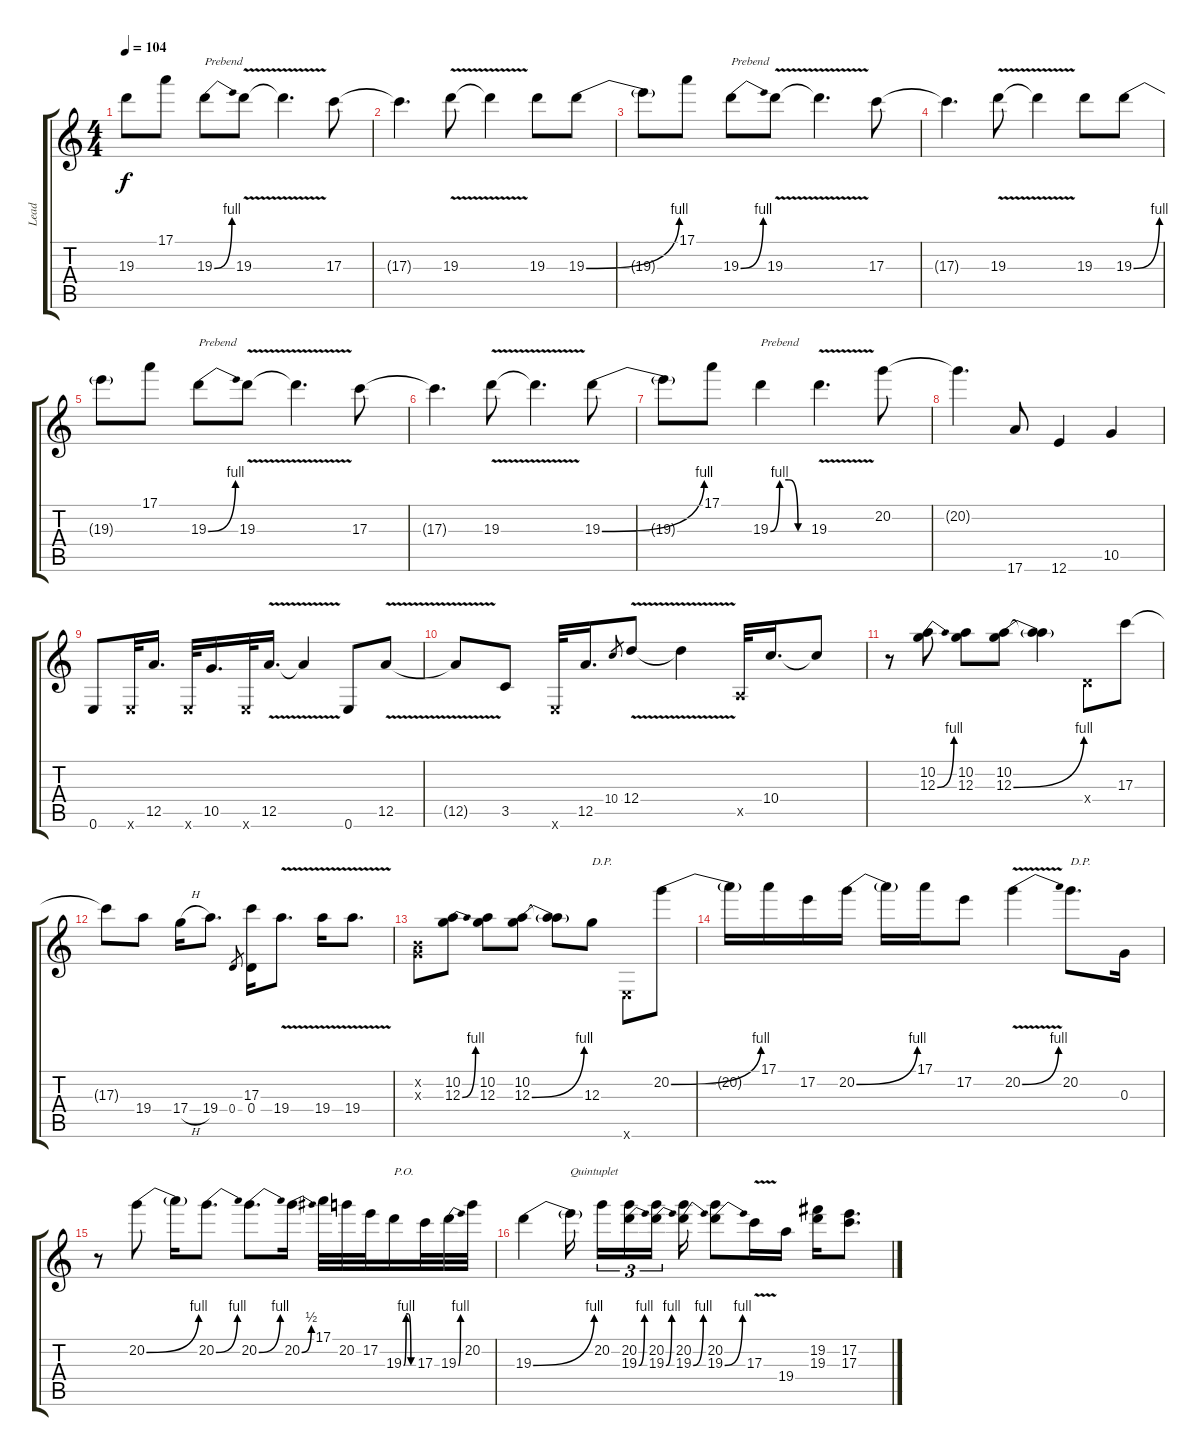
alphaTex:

\track ("Lead" "Lead") {instrument distortionguitar}
\staff {score tabs}
\tuning (E4 B3 G3 D3 A2 E2) {hide}
\ts (4 4)
\tempo 104
\clef g2
\ks c
19.3{t}.8{dy f} 17.1.8 19.3{be (bend 0 0 60 4)}.8{txt "Prebend"} 19.3{v}.8 19.3{t}.4{d} 17.3.8 |
17.3{t}.4{d} 19.3{v}.8 19.3{t}.4 19.3.8 19.3{be (bend 0 0 60 4)}.8 |
19.3{t}.8 17.1.8 19.3{be (bend 0 0 60 4)}.8{txt "Prebend"} 19.3{v}.8 19.3{t}.4{d} 17.3.8 |
17.3{t}.4{d} 19.3{v}.8 19.3{t}.4 19.3.8 19.3{be (bend 0 0 60 4)}.8 |
19.3{t}.8 17.1.8 19.3{be (bend 0 0 60 4)}.8{txt "Prebend"} 19.3{v}.8 19.3{t}.4{d} 17.3.8 |
17.3{t}.4{d} 19.3{v}.8 19.3{t}.4{d} 19.3{be (bend 0 0 60 4)}.8 |
19.3{t}.8 17.1.8 19.3{be (custom 0 0 15 4 30 4 45 0 60 0)}.4{txt "Prebend"} 19.3{v}.4{d} 20.2.8 |
20.2{t}.4{d} 17.6.8 12.6.4 10.5.4 |
0.6.8 0.6{x}.32 12.5.16{d} 0.6{x}.32 10.5.16{d} 0.6{x}.32 12.5{v}.16{d} 12.5{t}.4 0.6.8 12.5{v}.8 |
12.5{t}.8 3.5.8 0.6{x}.32 12.5.16{d} 10.4.8{gr} 12.4{v}.8 12.4{t}.4 0.5{x}.32 10.4.16{d} 10.4{t}.8 |
r.8 (10.2 12.3{be (bend 0 0 60 4)}).8 (10.2 12.3).8 (10.2 12.3{be (bend 0 0 60 4)}).8 (10.2{t} 12.3{t}).4 0.4{x}.8 17.3.8 |
17.3{t}.8 19.4.8 17.4{h}.16 19.4.8{d} 0.4.8{gr} (17.3 0.4).16 19.4{v}.8{d} 19.4{v}.16 19.4{v}.8{d} |
(0.2{x} 0.3{x}).8 (10.2 12.3{be (bend 0 0 60 4)}).8 (10.2 12.3).8 (10.2 12.3{be (bend 0 0 60 4)}).8 (10.2{t} 12.3{t}).8 12.3.8{txt "D.P."} 0.6{x}.8 20.2{be (bend 0 0 60 4)}.8 |
20.2{t}.16 17.1.16 17.2.16 20.2{be (bend 0 0 60 4)}.16 20.2{t}.16 17.1.16 17.2.8 20.2{be (bend 0 0 60 4) v}.4 20.2.8{d txt "D.P."} 0.3.16 |
r.8 20.2{be (bend 0 0 60 4)}.8 20.2{t}.16 20.2{be (bend 0 0 60 4)}.8{d} 20.2{be (bend 0 0 60 4)}.8{d} 20.2{be (bend 0 0 60 2)}.16 17.1.32 20.2.32 17.2.32 19.3{be (custom 0 0 15 4 30 4 45 0 60 0)}.16{txt "P.O."} 17.3.32 19.3{be (bend 0 0 60 4)}.32 20.2.32 |
19.3{be (bend 0 0 60 4)}.4 19.3{t}.16{txt "Quintuplet"} 20.2.16{tu (3 2)} (20.2 19.3{be (bend 0 0 60 4)}).16{tu (3 2)} (20.2 19.3{be (bend 0 0 60 4)}).16{tu (3 2)} (20.2 19.3{be (bend 0 0 60 4)}).16 (20.2 19.3{be (bend 0 0 60 4)}).8 17.3{v}.16 19.4.16 (19.2 19.3).16 (17.2 17.3).8{d}
